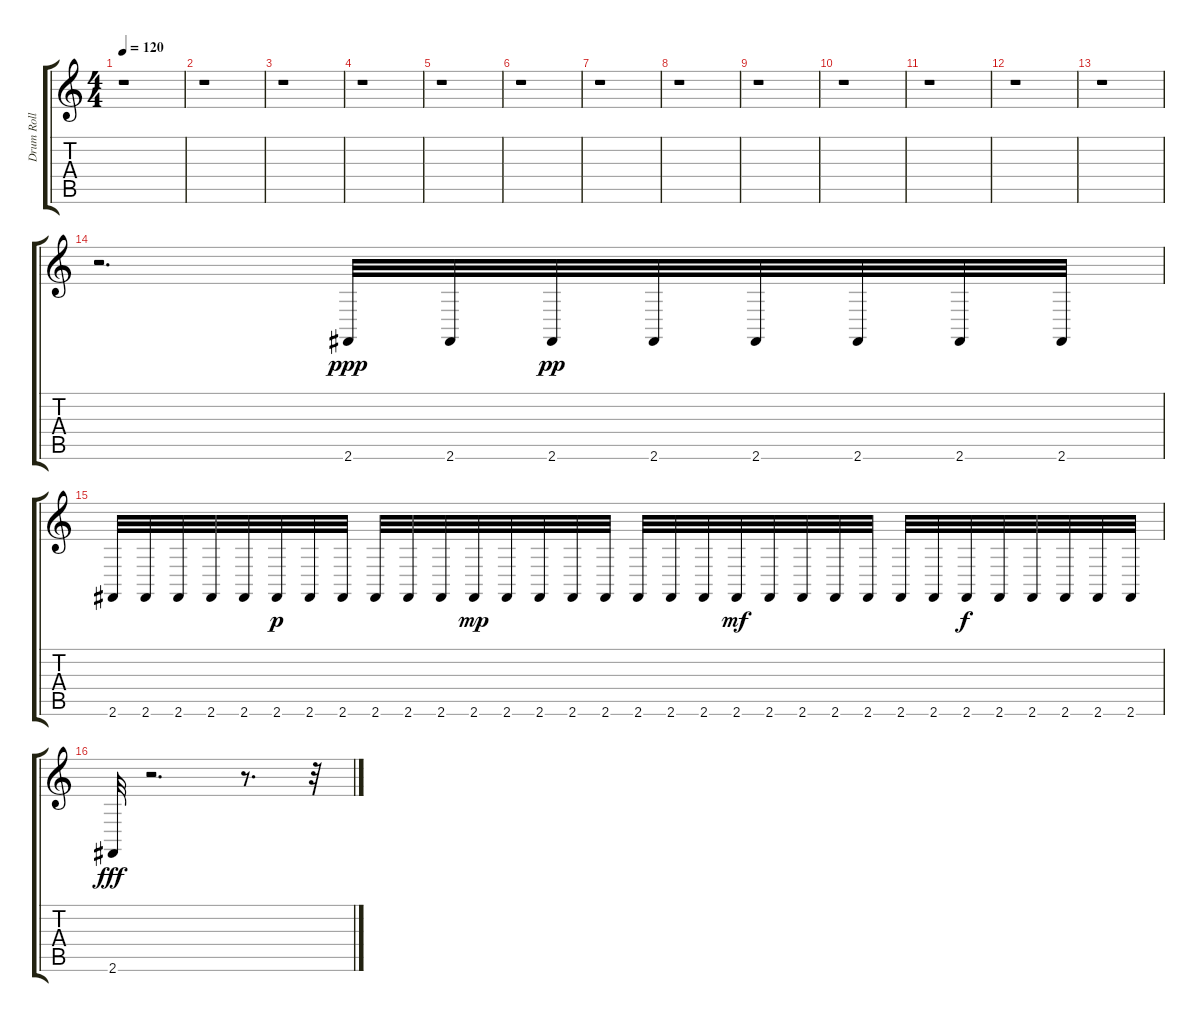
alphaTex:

\track ("Drum Roll" "Drum Roll") {instrument timpani}
\staff {score tabs}
\tuning (E4 B3 G3 D3 A2 E2) {hide}
\ts (4 4)
\tempo 120
\clef g2
\ks c
r.1{dy ppp} |
r.1 |
r.1 |
r.1 |
r.1 |
r.1 |
r.1 |
r.1 |
r.1 |
r.1 |
r.1 |
r.1 |
r.1 |
r.2{d} 2.6.32 2.6.32 2.6.32{dy pp} 2.6.32 2.6.32 2.6.32 2.6.32 2.6.32 |
2.6.32 2.6.32 2.6.32 2.6.32 2.6.32 2.6.32{dy p} 2.6.32 2.6.32 2.6.32 2.6.32 2.6.32 2.6.32{dy mp} 2.6.32 2.6.32 2.6.32 2.6.32 2.6.32 2.6.32 2.6.32 2.6.32{dy mf} 2.6.32 2.6.32 2.6.32 2.6.32 2.6.32 2.6.32 2.6.32{dy f} 2.6.32 2.6.32 2.6.32 2.6.32 2.6.32 |
2.6.32{dy fff} r.2{d} r.8{d} r.32
